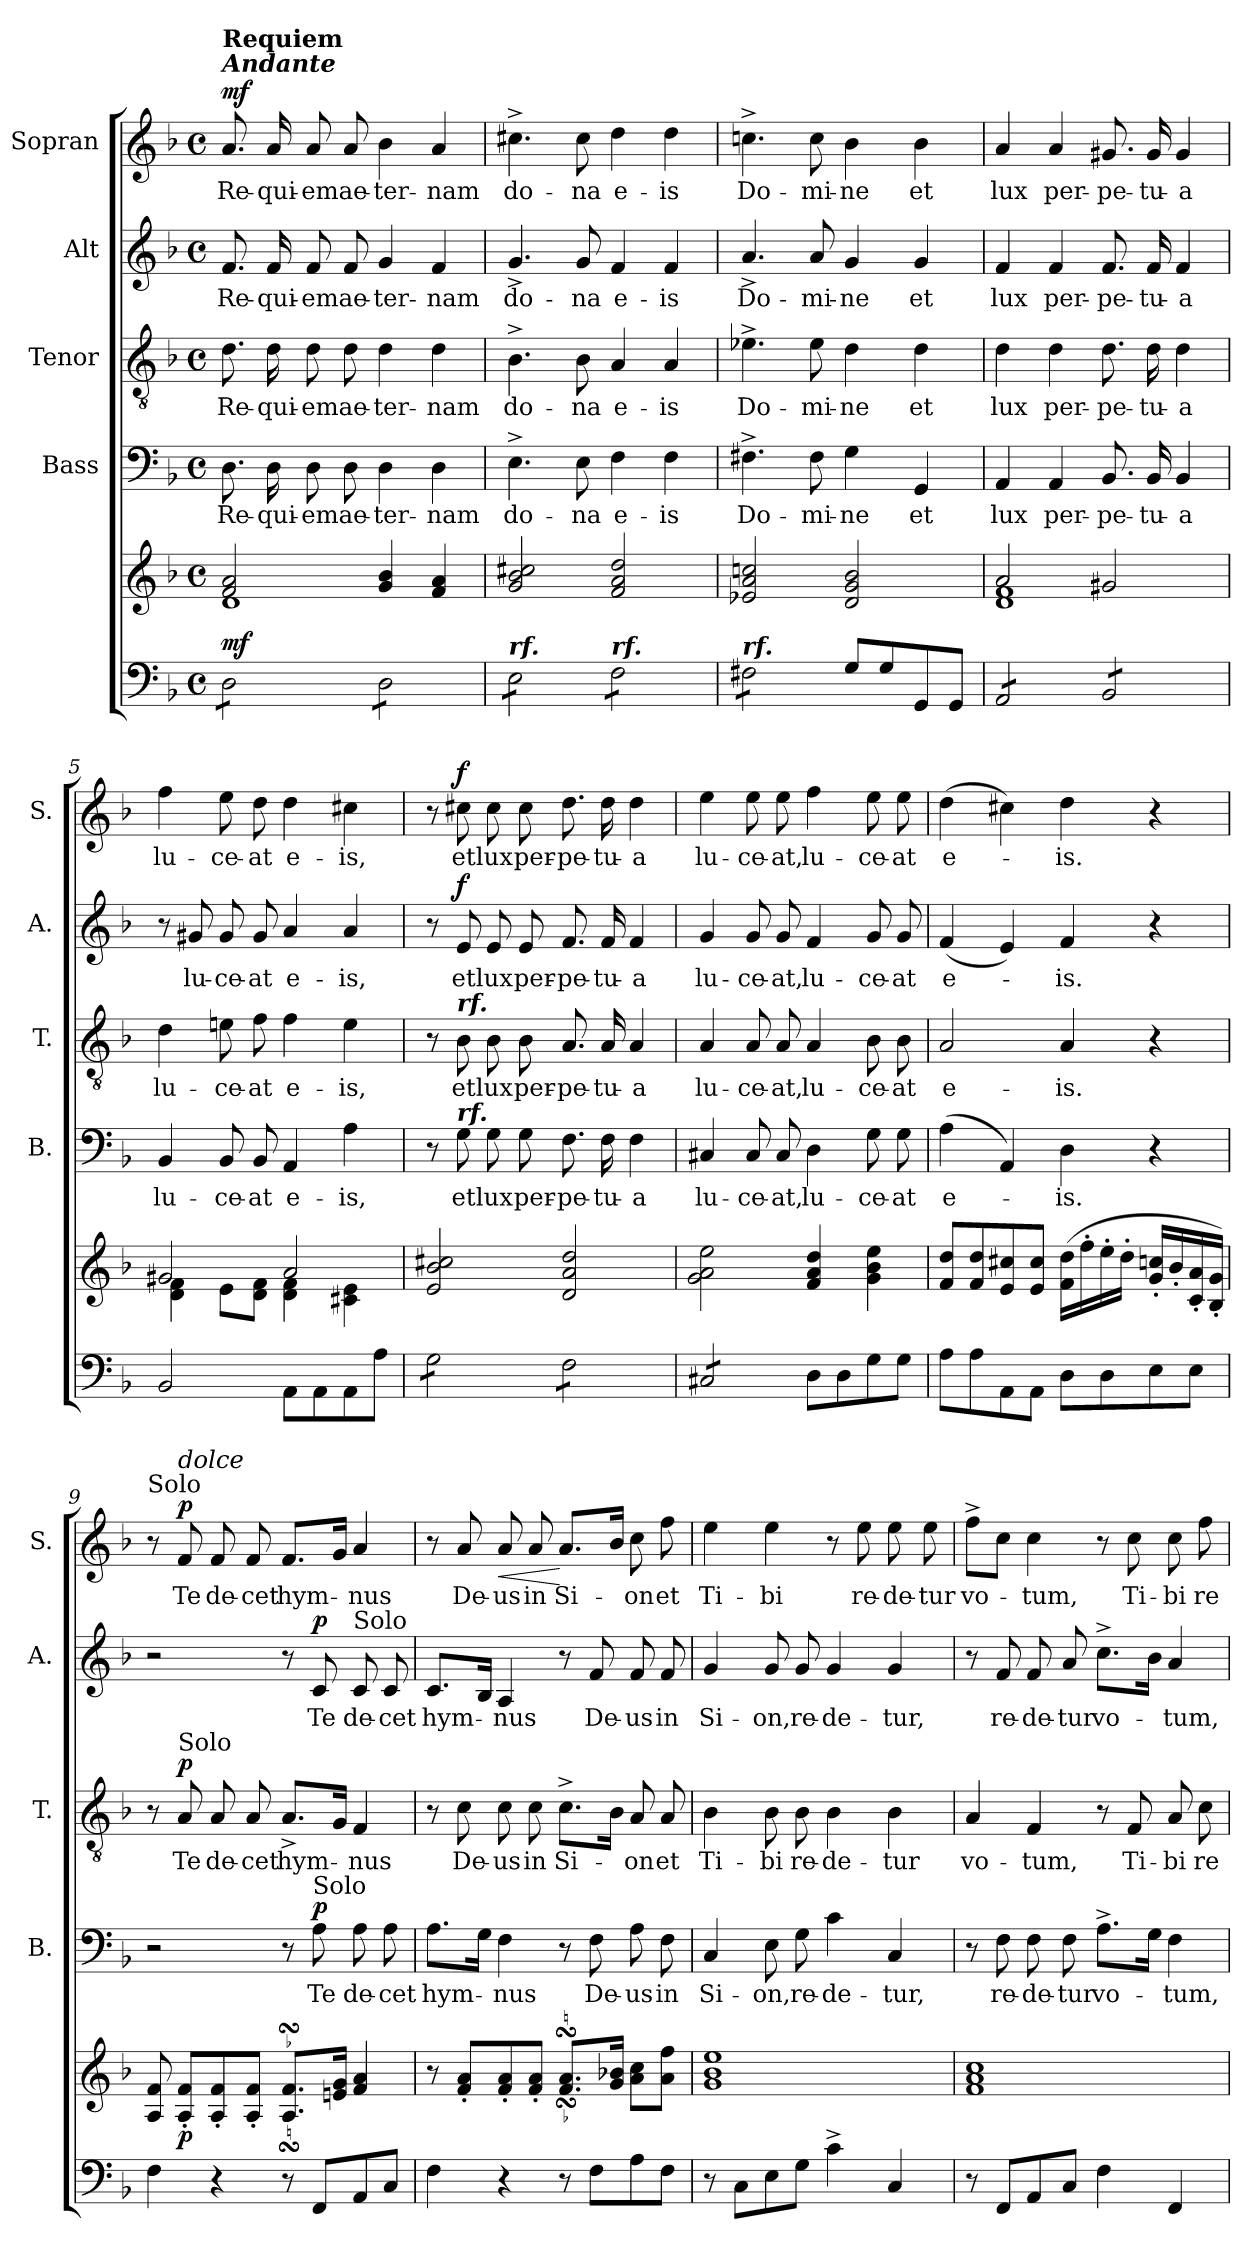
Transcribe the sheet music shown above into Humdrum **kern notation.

**kern	**kern	**dynam	**kern	**text	**dynam	**kern	**text	**dynam	**kern	**text	**dynam	**kern	**text	**dynam
*part5	*part5	*part5	*part4	*part4	*part4	*part3	*part3	*part3	*part2	*part2	*part2	*part1	*part1	*part1
*staff6	*staff5	*staff5/6	*staff4	*staff4	*staff4	*staff3	*staff3	*staff3	*staff2	*staff2	*staff2	*staff1	*staff1	*staff1
*	*	*	*I"Bass	*	*	*I"Tenor	*	*	*I"Alt	*	*	*I"Sopran	*	*
*	*	*	*I'B.	*	*	*I'T.	*	*	*I'A.	*	*	*I'S.	*	*
*clefF4	*clefG2	*	*clefF4	*	*	*clefGv2	*	*	*clefG2	*	*	*clefG2	*	*
*k[b-]	*k[b-]	*	*k[b-]	*	*	*k[b-]	*	*	*k[b-]	*	*	*k[b-]	*	*
*F:	*F:	*	*F:	*	*	*F:	*	*	*F:	*	*	*F:	*	*
*M4/4	*M4/4	*	*M4/4	*	*	*M4/4	*	*	*M4/4	*	*	*M4/4	*	*
*met(c)	*met(c)	*	*met(c)	*	*	*met(c)	*	*	*met(c)	*	*	*met(c)	*	*
=1	=1	=1	=1	=1	=1	=1	=1	=1	=1	=1	=1	=1	=1	=1
*	*^	*	*	*	*	*	*	*	*	*	*	*	*	*
!	!	!	!	!	!	!	!	!	!	!	!	!	!LO:TX:a:Bi:t=Andante	!	!
!	!	!	!	!	!	!	!	!	!	!	!	!	!LO:TX:a:B:t=Requiem	!	!
!	!	!	!LO:DY:a=2	!	!LO:LY:b	!	!	!LO:LY:b	!	!	!LO:LY:b	!	!	!LO:LY:b	!LO:DY:a
*tremolo	*	*	*	*	*	*	*	*	*	*	*	*	*	*	*
8D\L	2f/ 2a/	1d	mf	8.D\	Re-	.	8.d\	Re-	.	8.f/	Re-	.	8.a/	Re-	mf
8D\	.	.	.	.	.	.	.	.	.	.	.	.	.	.	.
!	!	!	!	!	!LO:LY:b	!	!	!LO:LY:b	!	!	!LO:LY:b	!	!	!LO:LY:b	!
.	.	.	.	16D\	-qui-	.	16d\	-qui-	.	16f/	-qui-	.	16a/	-qui-	.
!	!	!	!	!	!LO:LY:b	!	!	!LO:LY:b	!	!	!LO:LY:b	!	!	!LO:LY:b	!
8D\	.	.	.	8D\	-em	.	8d\	-em	.	8f/	-em	.	8a/	-em	.
!	!	!	!	!	!LO:LY:b	!	!	!LO:LY:b	!	!	!LO:LY:b	!	!	!LO:LY:b	!
8D\J	.	.	.	8D\	ae-	.	8d\	ae-	.	8f/	ae-	.	8a/	ae-	.
!	!	!	!	!	!LO:LY:b	!	!	!LO:LY:b	!	!	!LO:LY:b	!	!	!LO:LY:b	!
8D\L	4g/ 4b-/	.	.	4D\	-ter-	.	4d\	-ter-	.	4g/	-ter-	.	4b-\	-ter-	.
8D\	.	.	.	.	.	.	.	.	.	.	.	.	.	.	.
!	!	!	!	!	!LO:LY:b	!	!	!LO:LY:b	!	!	!LO:LY:b	!	!	!LO:LY:b	!
8D\	4f/ 4a/	.	.	4D\	-nam	.	4d\	-nam	.	4f/	-nam	.	4a/	-nam	.
8D\J	.	.	.	.	.	.	.	.	.	.	.	.	.	.	.
*	*v	*v	*	*	*	*	*	*	*	*	*	*	*	*	*
=2	=2	=2	=2	=2	=2	=2	=2	=2	=2	=2	=2	=2	=2	=2
!LO:TX:a:Bi:t=rf.	!	!	!	!	!	!	!	!	!	!	!	!	!	!
!	!	!	!	!LO:LY:b	!	!	!LO:LY:b	!	!	!LO:LY:b	!	!	!LO:LY:b	!
8E\L	2g/ 2b-/ 2cc#X/	.	4.E^>\	do-	.	4.B-^>\	do-	.	4.g^>/	do-	.	4.cc#X^>\	do-	.
8E\	.	.	.	.	.	.	.	.	.	.	.	.	.	.
8E\	.	.	.	.	.	.	.	.	.	.	.	.	.	.
!	!	!	!	!LO:LY:b	!	!	!LO:LY:b	!	!	!LO:LY:b	!	!	!LO:LY:b	!
8E\J	.	.	8E\	-na	.	8B-\	-na	.	8g/	-na	.	8cc#\	-na	.
!LO:TX:a:Bi:t=rf.	!	!	!	!	!	!	!	!	!	!	!	!	!	!
!	!	!	!	!LO:LY:b	!	!	!LO:LY:b	!	!	!LO:LY:b	!	!	!LO:LY:b	!
8F\L	2f/ 2a/ 2dd/	.	4F\	e-	.	4A/	e-	.	4f/	e-	.	4dd\	e-	.
8F\	.	.	.	.	.	.	.	.	.	.	.	.	.	.
!	!	!	!	!LO:LY:b	!	!	!LO:LY:b	!	!	!LO:LY:b	!	!	!LO:LY:b	!
8F\	.	.	4F\	-is	.	4A/	-is	.	4f/	-is	.	4dd\	-is	.
8F\J	.	.	.	.	.	.	.	.	.	.	.	.	.	.
=3	=3	=3	=3	=3	=3	=3	=3	=3	=3	=3	=3	=3	=3	=3
!LO:TX:a:Bi:t=rf.	!	!	!	!	!	!	!	!	!	!	!	!	!	!
!	!	!	!	!LO:LY:b	!	!	!LO:LY:b	!	!	!LO:LY:b	!	!	!LO:LY:b	!
8F#X\L	2e-X/ 2a/ 2ccn/	.	4.F#X^>\	Do-	.	4.e-X^>\	Do-	.	4.a^>/	Do-	.	4.ccn^>\	Do-	.
8F#X\	.	.	.	.	.	.	.	.	.	.	.	.	.	.
8F#X\	.	.	.	.	.	.	.	.	.	.	.	.	.	.
!	!	!	!	!LO:LY:b	!	!	!LO:LY:b	!	!	!LO:LY:b	!	!	!LO:LY:b	!
8F#X\J	.	.	8F#\	-mi-	.	8e-\	-mi-	.	8a/	-mi-	.	8cc\	-mi-	.
*Xtremolo	*	*	*	*	*	*	*	*	*	*	*	*	*	*
!	!	!	!	!LO:LY:b	!	!	!LO:LY:b	!	!	!LO:LY:b	!	!	!LO:LY:b	!
8G/L	2d/ 2g/ 2b-/	.	4G\	-ne	.	4d\	-ne	.	4g/	-ne	.	4b-\	-ne	.
8G/	.	.	.	.	.	.	.	.	.	.	.	.	.	.
!	!	!	!	!LO:LY:b	!	!	!LO:LY:b	!	!	!LO:LY:b	!	!	!LO:LY:b	!
8GG/	.	.	4GG/	et	.	4d\	et	.	4g/	et	.	4b-\	et	.
8GG/J	.	.	.	.	.	.	.	.	.	.	.	.	.	.
=4	=4	=4	=4	=4	=4	=4	=4	=4	=4	=4	=4	=4	=4	=4
*	*^	*	*	*	*	*	*	*	*	*	*	*	*	*
!	!	!	!	!	!LO:LY:b	!	!	!LO:LY:b	!	!	!LO:LY:b	!	!	!LO:LY:b	!
*tremolo	*	*	*	*	*	*	*	*	*	*	*	*	*	*	*
8AA/L	2a/	1d 1f	.	4AA/	lux	.	4d\	lux	.	4f/	lux	.	4a/	lux	.
8AA/	.	.	.	.	.	.	.	.	.	.	.	.	.	.	.
!	!	!	!	!	!LO:LY:b	!	!	!LO:LY:b	!	!	!LO:LY:b	!	!	!LO:LY:b	!
8AA/	.	.	.	4AA/	per-	.	4d\	per-	.	4f/	per-	.	4a/	per-	.
8AA/J	.	.	.	.	.	.	.	.	.	.	.	.	.	.	.
!	!	!	!	!	!LO:LY:b	!	!	!LO:LY:b	!	!	!LO:LY:b	!	!	!LO:LY:b	!
8BB-/L	2g#X/	.	.	8.BB-/	-pe-	.	8.d\	-pe-	.	8.f/	-pe-	.	8.g#X/	-pe-	.
8BB-/	.	.	.	.	.	.	.	.	.	.	.	.	.	.	.
!	!	!	!	!	!LO:LY:b	!	!	!LO:LY:b	!	!	!LO:LY:b	!	!	!LO:LY:b	!
.	.	.	.	16BB-/	-tu-	.	16d\	-tu-	.	16f/	-tu-	.	16g#/	-tu-	.
!	!	!	!	!	!LO:LY:b	!	!	!LO:LY:b	!	!	!LO:LY:b	!	!	!LO:LY:b	!
8BB-/	.	.	.	4BB-/	-a	.	4d\	-a	.	4f/	-a	.	4g#/	-a	.
8BB-/J	.	.	.	.	.	.	.	.	.	.	.	.	.	.	.
*Xtremolo	*	*	*	*	*	*	*	*	*	*	*	*	*	*	*
!!LO:LB:g=z
=5	=5	=5	=5	=5	=5	=5	=5	=5	=5	=5	=5	=5	=5	=5	=5
!	!	!	!LO:DY:a=2	!	!LO:LY:b	!LO:DY:a	!	!LO:LY:b	!LO:DY:a	!	!	!	!	!LO:LY:b	!LO:DY:a
2BB-/	2g#X/	4d\ 4f\	pf	4BB-/	lu-	pf	4d\	lu-	pf	8r	.	.	4ff\	lu-	pf
!	!	!	!	!	!	!	!	!	!	!	!LO:LY:b	!LO:DY:a	!	!	!
.	.	.	.	.	.	.	.	.	.	8g#X/	lu-	pf	.	.	.
!	!	!	!	!	!LO:LY:b	!	!	!LO:LY:b	!	!	!LO:LY:b	!	!	!LO:LY:b	!
.	.	8e\L	.	8BB-/	-ce-	.	8en\	-ce-	.	8g#/	-ce-	.	8ee\	-ce-	.
!	!	!	!	!	!LO:LY:b	!	!	!LO:LY:b	!	!	!LO:LY:b	!	!	!LO:LY:b	!
.	.	8d\ 8f\J	.	8BB-/	-at	.	8f\	-at	.	8g#/	-at	.	8dd\	-at	.
!	!	!	!	!	!LO:LY:b	!	!	!LO:LY:b	!	!	!LO:LY:b	!	!	!LO:LY:b	!
8AA\L	2a/	4d\ 4f\	.	4AA/	e-	.	4f\	e-	.	4a/	e-	.	4dd\	e-	.
8AA\	.	.	.	.	.	.	.	.	.	.	.	.	.	.	.
!	!	!	!	!	!LO:LY:b	!	!	!LO:LY:b	!	!	!LO:LY:b	!	!	!LO:LY:b	!
8AA\	.	4c#X\ 4e\	.	4A\	-is,	.	4e\	-is,	.	4a/	-is,	.	4cc#X\	-is,	.
8A\J	.	.	.	.	.	.	.	.	.	.	.	.	.	.	.
*	*v	*v	*	*	*	*	*	*	*	*	*	*	*	*	*
=6	=6	=6	=6	=6	=6	=6	=6	=6	=6	=6	=6	=6	=6	=6
!LO:TX:a:Bi:t=rf.	!	!	!	!	!	!	!	!	!	!	!	!	!	!
!LO:TX:a:t=. . . .	!	!	!	!	!	!	!	!	!	!	!	!	!	!
*tremolo	*	*	*	*	*	*	*	*	*	*	*	*	*	*
8G\L	2e/ 2b-/ 2cc#X/	.	8r	.	.	8r	.	.	8r	.	.	8r	.	.
!	!	!	!	!	!	!LO:TX:a:Bi:t=rf.	!	!	!	!	!	!	!	!
!	!	!	!LO:TX:a:Bi:t=rf.	!	!	!	!	!	!	!	!	!	!	!
!	!	!	!	!LO:LY:b	!	!	!LO:LY:b	!	!	!LO:LY:b	!LO:DY:a	!	!LO:LY:b	!LO:DY:a
8G\	.	.	8G\	et	.	8B-\	et	.	8e/	et	f	8cc#X\	et	f
!	!	!	!	!LO:LY:b	!	!	!LO:LY:b	!	!	!LO:LY:b	!	!	!LO:LY:b	!
8G\	.	.	8G\	lux	.	8B-\	lux	.	8e/	lux	.	8cc#\	lux	.
!	!	!	!	!LO:LY:b	!	!	!LO:LY:b	!	!	!LO:LY:b	!	!	!LO:LY:b	!
8G\J	.	.	8G\	per-	.	8B-\	per-	.	8e/	per-	.	8cc#\	per-	.
!	!	!	!	!LO:LY:b	!	!	!LO:LY:b	!	!	!LO:LY:b	!	!	!LO:LY:b	!
8F\L	2d/ 2a/ 2dd/	.	8.F\	-pe-	.	8.A/	-pe-	.	8.f/	-pe-	.	8.dd\	-pe-	.
8F\	.	.	.	.	.	.	.	.	.	.	.	.	.	.
!	!	!	!	!LO:LY:b	!	!	!LO:LY:b	!	!	!LO:LY:b	!	!	!LO:LY:b	!
.	.	.	16F\	-tu-	.	16A/	-tu-	.	16f/	-tu-	.	16dd\	-tu-	.
!	!	!	!	!LO:LY:b	!	!	!LO:LY:b	!	!	!LO:LY:b	!	!	!LO:LY:b	!
8F\	.	.	4F\	-a	.	4A/	-a	.	4f/	-a	.	4dd\	-a	.
8F\J	.	.	.	.	.	.	.	.	.	.	.	.	.	.
=7	=7	=7	=7	=7	=7	=7	=7	=7	=7	=7	=7	=7	=7	=7
!	!	!	!	!LO:LY:b	!	!	!LO:LY:b	!	!	!LO:LY:b	!	!	!LO:LY:b	!
8C#X/L	2g\ 2a\ 2ee\	.	4C#X/	lu-	.	4A/	lu-	.	4g/	lu-	.	4ee\	lu-	.
8C#X/	.	.	.	.	.	.	.	.	.	.	.	.	.	.
!	!	!	!	!LO:LY:b	!	!	!LO:LY:b	!	!	!LO:LY:b	!	!	!LO:LY:b	!
8C#X/	.	.	8C#/	-ce-	.	8A/	-ce-	.	8g/	-ce-	.	8ee\	-ce-	.
!	!	!	!	!LO:LY:b	!	!	!LO:LY:b	!	!	!LO:LY:b	!	!	!LO:LY:b	!
8C#X/J	.	.	8C#/	-at,	.	8A/	-at,	.	8g/	-at,	.	8ee\	-at,	.
*Xtremolo	*	*	*	*	*	*	*	*	*	*	*	*	*	*
!	!	!	!	!LO:LY:b	!	!	!LO:LY:b	!	!	!LO:LY:b	!	!	!LO:LY:b	!
8D\L	4f/ 4a/ 4dd/	.	4D\	lu-	.	4A/	lu-	.	4f/	lu-	.	4ff\	lu-	.
8D\	.	.	.	.	.	.	.	.	.	.	.	.	.	.
!	!	!	!	!LO:LY:b	!	!	!LO:LY:b	!	!	!LO:LY:b	!	!	!LO:LY:b	!
8G\	4g\ 4b-\ 4ee\	.	8G\	-ce-	.	8B-\	-ce-	.	8g/	-ce-	.	8ee\	-ce-	.
!	!	!	!	!LO:LY:b	!	!	!LO:LY:b	!	!	!LO:LY:b	!	!	!LO:LY:b	!
8G\J	.	.	8G\	-at	.	8B-\	-at	.	8g/	-at	.	8ee\	-at	.
=8	=8	=8	=8	=8	=8	=8	=8	=8	=8	=8	=8	=8	=8	=8
!	!	!	!	!LO:LY:b	!	!	!LO:LY:b	!	!	!LO:LY:b	!	!	!LO:LY:b	!
8A\L	8f/ 8dd/L	.	(>4A\	e-	.	2A/	e-	.	(<4f/	e-	.	(>4dd\	e-	.
8A\	8f/ 8dd/	.	.	.	.	.	.	.	.	.	.	.	.	.
8AA\	8e/ 8cc#X/	.	4AA/)	.	.	.	.	.	4e/)	.	.	4cc#X\)	.	.
8AA\J	8e/ 8cc#/J	.	.	.	.	.	.	.	.	.	.	.	.	.
!	!	!	!	!LO:LY:b	!	!	!LO:LY:b	!	!	!LO:LY:b	!	!	!LO:LY:b	!
8D\L	(>16f\ 16dd\LL	.	4D\	-is.	.	4A/	-is.	.	4f/	-is.	.	4dd\	-is.	.
.	16ff'>\	.	.	.	.	.	.	.	.	.	.	.	.	.
8D\	16ee'>\	.	.	.	.	.	.	.	.	.	.	.	.	.
.	16dd'>\JJ	.	.	.	.	.	.	.	.	.	.	.	.	.
8E\	16g/'< 16ccn/'<LL	.	4r	.	.	4r	.	.	4r	.	.	4r	.	.
.	16b-'</	.	.	.	.	.	.	.	.	.	.	.	.	.
8E\J	16c/'< 16a/'<	.	.	.	.	.	.	.	.	.	.	.	.	.
.	16B-/'< 16g/'<JJ)	.	.	.	.	.	.	.	.	.	.	.	.	.
!!LO:PB:g=z
=9	=9	=9	=9	=9	=9	=9	=9	=9	=9	=9	=9	=9	=9	=9
!	!	!	!	!	!	!	!	!	!	!	!	!LO:TX:a:t=Solo	!	!
4F\	8A/ 8f/	.	2r	.	.	8r	.	.	2r	.	.	8r	.	.
!	!	!	!	!	!	!	!	!	!	!	!	!LO:TX:a:i:t=dolce	!	!
!	!	!	!	!	!	!LO:TX:a:t=Solo	!	!	!	!	!	!	!	!
!	!	!LO:DY:b	!	!	!	!	!LO:LY:b	!LO:DY:a	!	!	!	!	!LO:LY:b	!LO:DY:a
.	8A/'< 8f/'<L	p	.	.	.	8A/	Te	p	.	.	.	8f/	Te	p
!	!	!	!	!	!	!	!LO:LY:b	!	!	!	!	!	!LO:LY:b	!
4r	8A/'< 8f/'<	.	.	.	.	8A/	de-	.	.	.	.	8f/	de-	.
!	!	!	!	!	!	!	!LO:LY:b	!	!	!	!	!	!LO:LY:b	!
.	8A/'< 8f/'<J	.	.	.	.	8A/	-cet	.	.	.	.	8f/	-cet	.
!	!	!	!	!	!	!	!LO:LY:b	!	!	!	!	!	!LO:LY:b	!
8r	8.A/sSSS 8.f/sSSSL	.	8r	.	.	8.A^>/L	hym-	.	8r	.	.	8.f/L	hym-	.
!	!	!	!LO:TX:a:t=Solo	!	!	!	!	!	!	!	!	!	!	!
!	!	!	!	!LO:LY:b	!LO:DY:a	!	!	!	!	!LO:LY:b	!LO:DY:a	!	!	!
8FF/L	.	.	8A\	Te	p	.	.	.	8c/	Te	p	.	.	.
.	16e/ 16g/Jk	.	.	.	.	16G/Jk	.	.	.	.	.	16g/Jk	.	.
!	!	!	!	!	!	!	!	!	!LO:TX:a:t=Solo	!	!	!	!	!
!	!	!	!	!LO:LY:b	!	!	!LO:LY:b	!	!	!LO:LY:b	!	!	!LO:LY:b	!
8AA/	4f/ 4a/	.	8A\	de-	.	4F/	-nus	.	8c/	de-	.	4a/	-nus	.
!	!	!	!	!LO:LY:b	!	!	!	!	!	!LO:LY:b	!	!	!	!
8C/J	.	.	8A\	-cet	.	.	.	.	8c/	-cet	.	.	.	.
=10	=10	=10	=10	=10	=10	=10	=10	=10	=10	=10	=10	=10	=10	=10
!	!	!	!	!LO:LY:b	!	!	!	!	!	!LO:LY:b	!	!	!	!
4F\	8r	.	8.A\L	hym-	.	8r	.	.	8.c/L	hym-	.	8r	.	.
!	!	!	!	!	!	!	!LO:LY:b	!	!	!	!	!	!LO:LY:b	!
.	8f/'< 8a/'<L	.	.	.	.	8c\	De-	.	.	.	.	8a/	De-	.
.	.	.	16G\Jk	.	.	.	.	.	16B-/Jk	.	.	.	.	.
!	!	!	!	!LO:LY:b	!	!	!LO:LY:b	!	!	!LO:LY:b	!	!	!LO:LY:b	!LO:HP:b
4r	8f/'< 8a/'<	.	4F\	-nus	.	8c\	-us	.	4A/	-nus	.	8a/	-us	<
!	!	!	!	!	!	!	!LO:LY:b	!	!	!	!	!	!LO:LY:b	!
.	8f/'< 8a/'<J	.	.	.	.	8c\	in	.	.	.	.	8a/	in	.
!	!	!	!	!	!	!	!LO:LY:b	!	!	!	!	!	!LO:LY:b	!
8r	8.f/sSSS 8.a/sSSSL	.	8r	.	.	8.c^>\L	Si-	.	8r	.	.	8.a/L	Si-	[
!	!	!	!	!LO:LY:b	!	!	!	!	!	!LO:LY:b	!	!	!	!
8F\L	.	.	8F\	De-	.	.	.	.	8f/	De-	.	.	.	.
.	16g/ 16b-/Jk	.	.	.	.	16B-\Jk	.	.	.	.	.	16b-/Jk	.	.
!	!	!	!	!LO:LY:b	!	!	!LO:LY:b	!	!	!LO:LY:b	!	!	!LO:LY:b	!
8A\	8a\ 8cc\L	.	8A\	-us	.	8A/	-on	.	8f/	-us	.	8cc\	-on	.
!	!	!	!	!LO:LY:b	!	!	!LO:LY:b	!	!	!LO:LY:b	!	!	!LO:LY:b	!LO:DY:a
8F\J	8a\ 8ff\J	.	8F\	in	.	8A/	et	.	8f/	in	.	8ff\	et	pf
=11	=11	=11	=11	=11	=11	=11	=11	=11	=11	=11	=11	=11	=11	=11
!	!	!LO:DY:a=2	!	!LO:LY:b	!LO:DY:a	!	!LO:LY:b	!LO:DY:a	!	!LO:LY:b	!LO:DY:a	!	!LO:LY:b	!
8r	1g 1b- 1ee	pf	4C/	Si-	pf	4B-\	Ti-	pf	4g/	Si-	pf	4ee\	Ti-	.
8C\L	.	.	.	.	.	.	.	.	.	.	.	.	.	.
!	!	!	!	!LO:LY:b	!	!	!LO:LY:b	!	!	!LO:LY:b	!	!	!LO:LY:b	!
8E\	.	.	8E\	-on,	.	8B-\	-bi	.	8g/	-on,	.	4ee\	-bi	.
!	!	!	!	!LO:LY:b	!	!	!LO:LY:b	!	!	!LO:LY:b	!	!	!	!
8G\J	.	.	8G\	re-	.	8B-\	re-	.	8g/	re-	.	.	.	.
!	!	!	!	!LO:LY:b	!	!	!LO:LY:b	!	!	!LO:LY:b	!	!	!	!
4c^>\	.	.	4c\	-de-	.	4B-\	-de-	.	4g/	-de-	.	8r	.	.
!	!	!	!	!	!	!	!	!	!	!	!	!	!LO:LY:b	!
.	.	.	.	.	.	.	.	.	.	.	.	8ee\	re-	.
!	!	!	!	!LO:LY:b	!	!	!LO:LY:b	!	!	!LO:LY:b	!	!	!LO:LY:b	!
4C/	.	.	4C/	-tur,	.	4B-\	-tur	.	4g/	-tur,	.	8ee\	-de-	.
!	!	!	!	!	!	!	!	!	!	!	!	!	!LO:LY:b	!
.	.	.	.	.	.	.	.	.	.	.	.	8ee\	-tur	.
=12	=12	=12	=12	=12	=12	=12	=12	=12	=12	=12	=12	=12	=12	=12
!	!	!	!	!	!	!	!LO:LY:b	!	!	!	!	!	!LO:LY:b	!
8r	1f 1a 1cc	.	8r	.	.	4A/	vo-	.	8r	.	.	8ff^>\L	vo-	.
!	!	!	!	!LO:LY:b	!	!	!	!	!	!LO:LY:b	!	!	!	!
8FF/L	.	.	8F\	re-	.	.	.	.	8f/	re-	.	8cc\J	.	.
!	!	!	!	!LO:LY:b	!	!	!LO:LY:b	!	!	!LO:LY:b	!	!	!LO:LY:b	!
8AA/	.	.	8F\	-de-	.	4F/	-tum,	.	8f/	-de-	.	4cc\	-tum,	.
!	!	!	!	!LO:LY:b	!	!	!	!	!	!LO:LY:b	!	!	!	!
8C/J	.	.	8F\	-tur	.	.	.	.	8a/	-tur	.	.	.	.
!	!	!	!	!LO:LY:b	!	!	!	!	!	!LO:LY:b	!	!	!	!
4F\	.	.	8.A^>\L	vo-	.	8r	.	.	8.cc^>\L	vo-	.	8r	.	.
!	!	!	!	!	!	!	!LO:LY:b	!	!	!	!	!	!LO:LY:b	!
.	.	.	.	.	.	8F/	Ti-	.	.	.	.	8cc\	Ti-	.
.	.	.	16G\Jk	.	.	.	.	.	16b-\Jk	.	.	.	.	.
!	!	!	!	!LO:LY:b	!	!	!LO:LY:b	!	!	!LO:LY:b	!	!	!LO:LY:b	!
4FF/	.	.	4F\	-tum,	.	8A/	-bi	.	4a/	-tum,	.	8cc\	-bi	.
!	!	!	!	!	!	!	!LO:LY:b	!	!	!	!	!	!LO:LY:b	!
.	.	.	.	.	.	8c\	re-	.	.	.	.	8ff\	re-	.
=	=	=	=	=	=	=	=	=	=	=	=	=	=	=
*-	*-	*-	*-	*-	*-	*-	*-	*-	*-	*-	*-	*-	*-	*-
